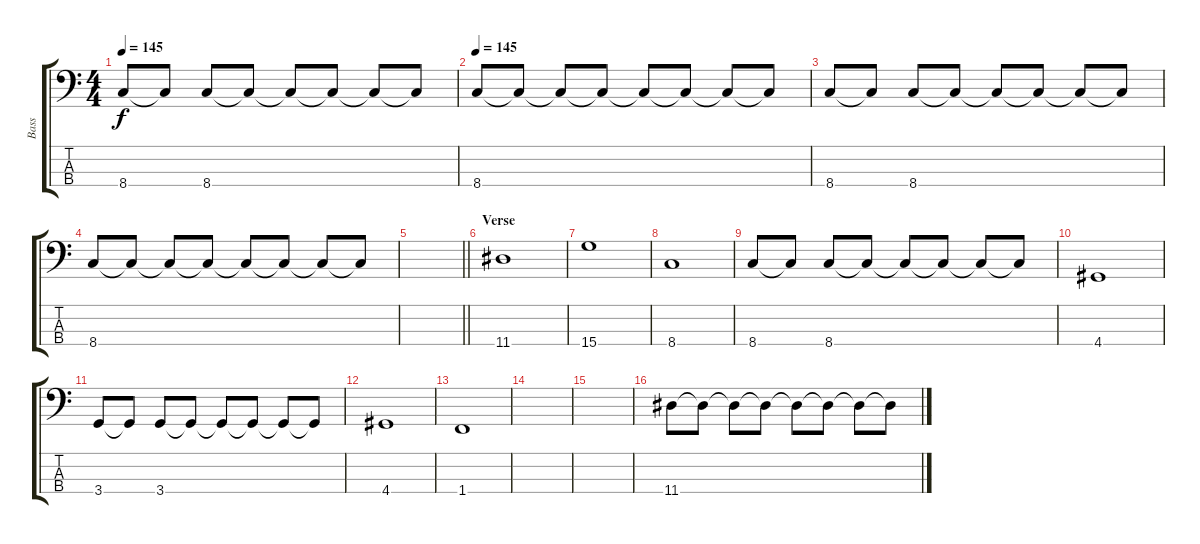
\track ("Bass" "Bass") {instrument electricbassfinger}
\staff {score tabs}
\tuning (G2 D2 A1 E1) {hide}
\ts (4 4)
\tempo 145
\clef f4
\ks c
8.4.8{dy f} 8.4{t}.8 8.4.8 8.4{t}.8 8.4{t}.8 8.4{t}.8 8.4{t}.8 8.4{t}.8 |
\tempo 145
8.4.8 8.4{t}.8 8.4{t}.8 8.4{t}.8 8.4{t}.8 8.4{t}.8 8.4{t}.8 8.4{t}.8 |
8.4.8 8.4{t}.8 8.4.8 8.4{t}.8 8.4{t}.8 8.4{t}.8 8.4{t}.8 8.4{t}.8 |
8.4.8 8.4{t}.8 8.4{t}.8 8.4{t}.8 8.4{t}.8 8.4{t}.8 8.4{t}.8 8.4{t}.8 |
\barLineRight lightlight
|
\section ("" "Verse")
11.4.1 |
15.4.1 |
8.4.1 |
8.4.8 8.4{t}.8 8.4.8 8.4{t}.8 8.4{t}.8 8.4{t}.8 8.4{t}.8 8.4{t}.8 |
4.4.1 |
3.4.8 3.4{t}.8 3.4.8 3.4{t}.8 3.4{t}.8 3.4{t}.8 3.4{t}.8 3.4{t}.8 |
4.4.1 |
1.4.1 |
|
|
11.4.8 11.4{t}.8 11.4{t}.8 11.4{t}.8 11.4{t}.8 11.4{t}.8 11.4{t}.8 11.4{t}.8
